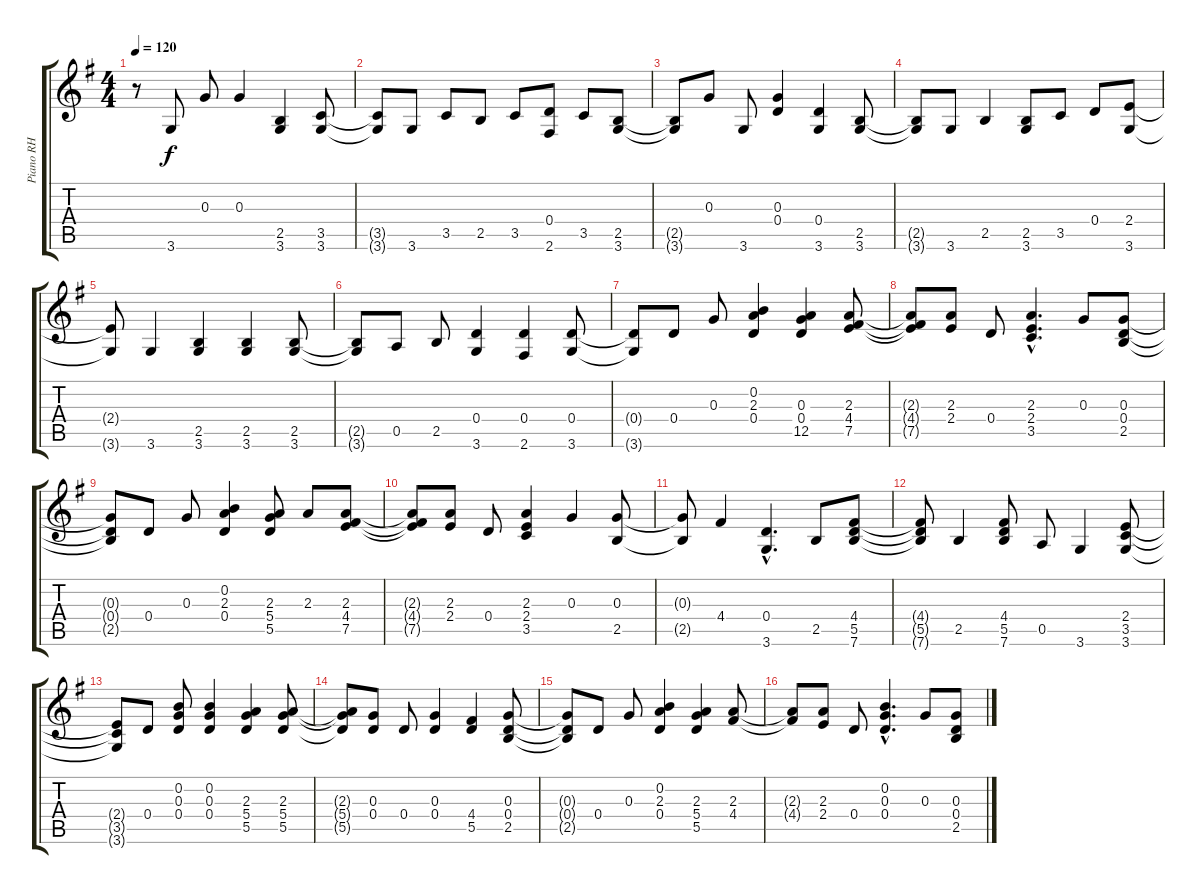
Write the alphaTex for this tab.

\track ("Piano RH" "Piano RH") {instrument acousticgrandpiano}
\staff {score tabs}
\tuning (E5 B4 G4 D4 A3 E3) {hide}
\ts (4 4)
\tempo 120
\clef g2
\ks g
r.8{dy f} 3.6.8 0.3.8 0.3.4 (2.5 3.6).4 (3.5 3.6).8 |
(3.5{t} 3.6{t}).8 3.6.8 3.5.8 2.5.8 3.5.8 (0.4 2.6).8 3.5.8 (2.5 3.6).8 |
(2.5{t} 3.6{t}).8 0.3.8 3.6.8 (0.3 0.4).4 (0.4 3.6).4 (2.5 3.6).8 |
(2.5{t} 3.6{t}).8 3.6.8 2.5.4 (2.5 3.6).8 3.5.8 0.4.8 (2.4 3.6).8 |
(2.4{t} 3.6{t}).8 3.6.4 (2.5 3.6).4 (2.5 3.6).4 (2.5 3.6).8 |
(2.5{t} 3.6{t}).8 0.5.8 2.5.8 (0.4 3.6).4 (0.4 2.6).4 (0.4 3.6).8 |
(0.4{t} 3.6{t}).8 0.4.8 0.3.8 (0.2 2.3 0.4).4 (0.3 0.4 12.5).4 (2.3 4.4 7.5).8 |
(2.3{t} 4.4{t} 7.5{t}).8 (2.3 2.4).8 0.4.8 (2.3{hac} 2.4{hac} 3.5{hac}).4{d} 0.3.8 (0.3 0.4 2.5).8 |
(0.3{t} 0.4{t} 2.5{t}).8 0.4.8 0.3.8 (0.2 2.3 0.4).4 (2.3 5.4 5.5).8 2.3.8 (2.3 4.4 7.5).8 |
(2.3{t} 4.4{t} 7.5{t}).8 (2.3 2.4).8 0.4.8 (2.3 2.4 3.5).4 0.3.4 (0.3 2.5).8 |
(0.3{t} 2.5{t}).8 4.4.4 (0.4{hac} 3.6{hac}).4{d} 2.5.8 (4.4 5.5 7.6).8 |
(4.4{t} 5.5{t} 7.6{t}).8 2.5.4 (4.4 5.5 7.6).8 0.5.8 3.6.4 (2.4 3.5 3.6).8 |
(2.4{t} 3.5{t} 3.6{t}).8 0.4.8 (0.2 0.3 0.4).8 (0.2 0.3 0.4).4 (2.3 5.4 5.5).4 (2.3 5.4 5.5).8 |
(2.3{t} 5.4{t} 5.5{t}).8 (0.3 0.4).8 0.4.8 (0.3 0.4).4 (4.4 5.5).4 (0.3 0.4 2.5).8 |
(0.3{t} 0.4{t} 2.5{t}).8 0.4.8 0.3.8 (0.2 2.3 0.4).4 (2.3 5.4 5.5).4 (2.3 4.4).8 |
(2.3{t} 4.4{t}).8 (2.3 2.4).8 0.4.8 (0.2{hac} 0.3{hac} 0.4{hac}).4{d} 0.3.8 (0.3 0.4 2.5).8
